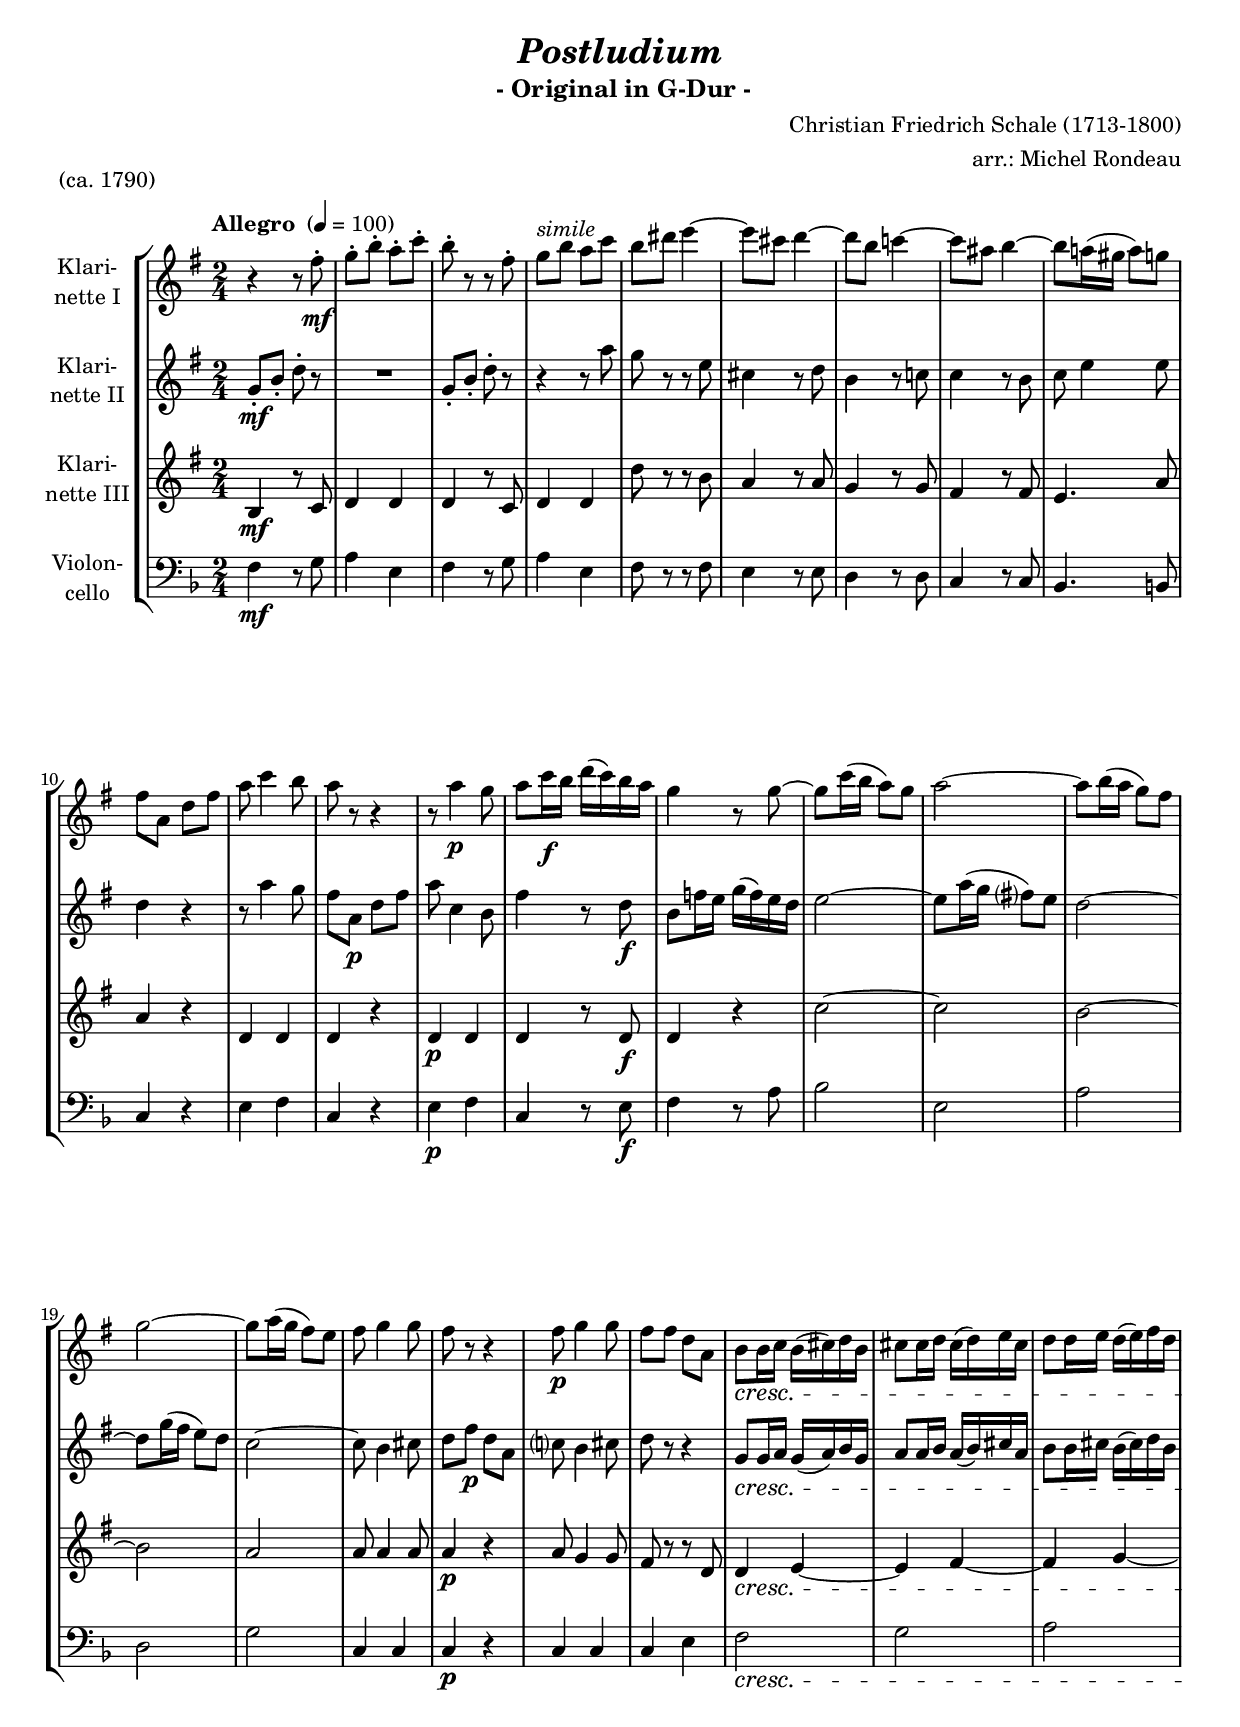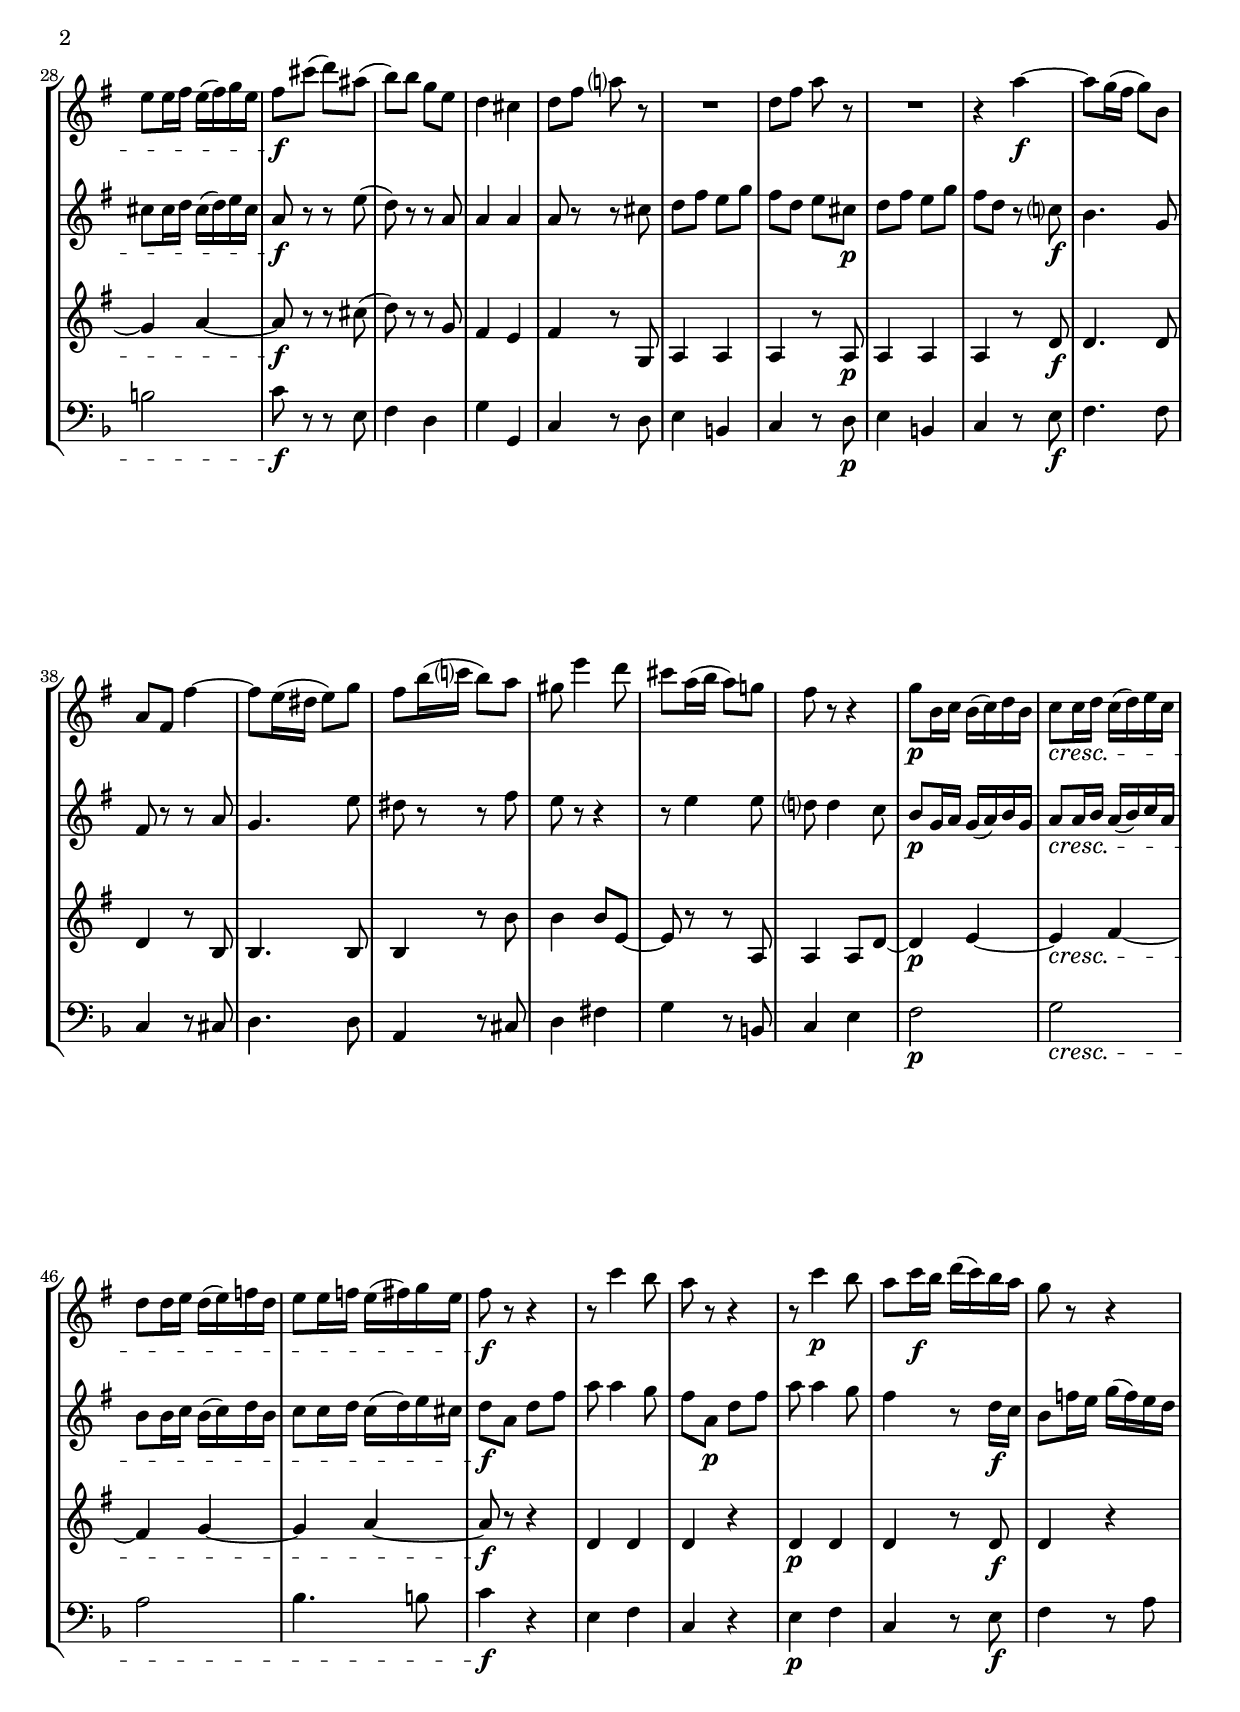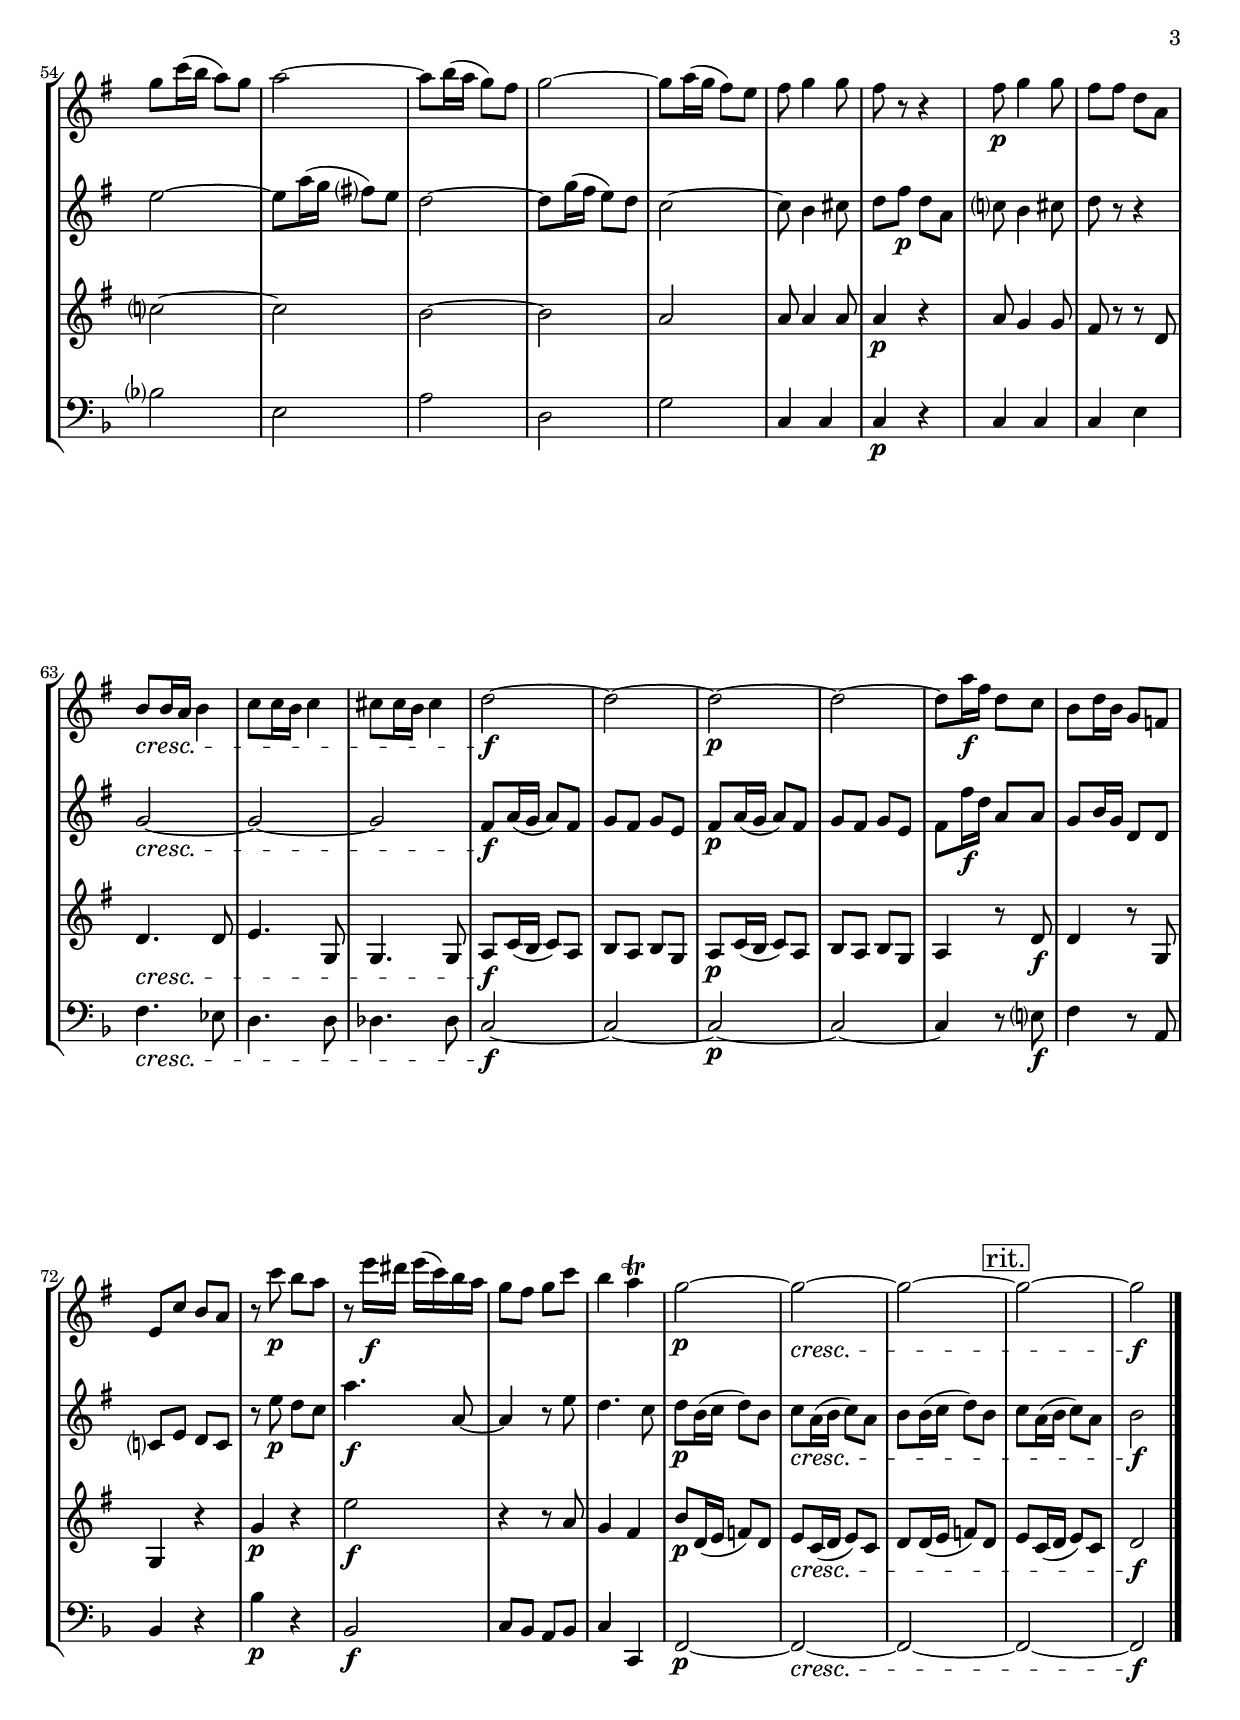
\version "2.18.2"
\include "deutsch.ly"
  
#(set-global-staff-size 19)

\header {
  title     = \markup \bold \italic "Postludium"
  subtitle  = " - Original in G-Dur -"
  composer  = "Christian Friedrich Schale (1713-1800)"
  arranger  = "arr.: Michel Rondeau"
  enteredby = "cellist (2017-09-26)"
  piece     = "(ca. 1790)"
}

voiceconsts = {
  \key g \major
  \time 2/4
  \clef "treble"
%  \numericTimeSignature
  \compressFullBarRests
  % Set default beaming for all staves
%  \set Timing.beamExceptions = #'()
%  \set Timing.baseMoment     = #(ly:make-moment 1 2)
%  \set Timing.beatStructure  = #'(1)
  \tempo "Allegro " 4=100
}

mifl = "flute"
miob = "oboe"
mifh = "french horn"
mist = "string ensemble 1"
micl = "clarinet"
miba = "cello"

rit  = \mark \markup \box "rit."
simi = \markup \italic "simile"

va = \relative c'' {
  \voiceconsts

  r4 r8 fis-.\mf
  g-. h-. a-. c-.
  h-. r r fis-.
  g^\simi h a c
  h dis e4~
  e8 cis d4~
  d8 h c!4~
  c8 ais h4~
  
  h8 a!16( gis a8) g
  fis a, d fis
  a c4 h8
  a r r4
  r8 a4\p g8
  a c16\f h d( c) h a
  g4 r8 g~
  g c16( h a8) g
  a2~
  
  a8 h16( a g8) fis
  g2~
  g8 a16( g fis8) e
  fis g4 g8
  fis r r4
  fis8\p g4 g8
  fis fis d a
  h\cresc h16 c h( cis) d h
  cis8 cis16 d cis( d) e cis

  d8 d16 e d( e) fis d
  e8 e16 fis e( fis) g e
  fis8\f cis'( d) ais(
  h) h g e
  d4 cis
  d8 fis a? r
  R2
  d,8 fis a r
  R2

  r4 a~\f
  a8 g16( fis g8) h,
  a fis fis'4~
  fis8 e16( dis e8) g
  fis h16( c? h8) a
  gis e'4 d8
  cis a16( h a8) g!
  fis r r4
  g8\p h,16 c h( c) d h

  c8\cresc c16 d c( d) e c
  d8 d16 e d( e) f d
  e8 e16 f e( fis) g e
  fis8\f r r4
  r8 c'4 h8
  a r r4
  r8 c4\p h8
  a c16\f h d( c) h a

  g8 r r4
  g8 c16( h a8) g
  a2~
  a8 h16( a g8) fis
  g2~
  g8 a16( g fis8) e
  fis g4 g8
  fis r r4
  fis8\p g4 g8
  fis fis d a

  h\cresc h16 a h4
  c8 c16 h c4
  cis8 cis16 h cis4
  d2~\f
  d~
  d~\p
  d~
  d8 a'16\f fis d8 c
  h d16 h g8 f
  e c' h a

  r c'\p h a
  r e'16\f dis e( c) h a
  g8 fis g c
  h4 a\trill
  g2~\p
  g~\cresc
  g~ \rit
  g~
  g\f \bar "|."
}

vb = \relative c'' {
  \voiceconsts

  g8-.\mf h-. d-. r
  R2
  g,8-. h-. d-. r
  r4 r8 a'
  g r r e
  cis4 r8 d
  h4 r8 c!
  c4 r8 h
  c e4 e8
  
  d4 r
  r8 a'4 g8
  fis a,\p d fis
  a c,4 h8
  fis'4 r8 d\f
  h f'16 e g( f) e d
  e2~
  e8 a16( g fis?8) e
  d2~
  d8 g16( fis e8) d
  
  c2~
  c8 h4 cis8
  d fis\p d a
  c? h4 cis8
  d r r4
  g,8\cresc g16 a g( a) h g
  a8 a16 h a( h) cis a
  h8 h16 cis h( cis) d h

  cis8 cis16 d cis( d) e cis
  a8\f r r e'(
  d) r r a
  a4 a
  a8 r r cis
  d fis e g
  fis d e cis\p
  d fis e g
  fis d r c?\f

  h4. g8
  fis r r a
  g4. e'8
  dis r r fis
  e r r4
  r8 e4 e8
  d? d4 c8
  h\p g16 a g( a) h g
  a8\cresc a16 h a( h) c a

  h8 h16 c h( c) d h
  c8 c16 d c( d) e cis
  d8\f a d fis
  a a4 g8
  fis a,\p d fis
  a a4 g8
  fis4 r8 d16\f c
  h8 f'16 e g( f) e d
  e2~

  e8 a16( g fis?8) e
  d2~
  d8 g16( fis e8) d
  c2~
  c8 h4 cis8
  d fis\p d a
  c? h4 cis8
  d r r4
  g,2~\cresc
  g~
  g

  fis8\f a16( g a8) fis
  g fis g e
  fis\p a16( g a8) fis
  g fis g e
  fis fis'16\f d a8 a
  g h16 g d8 d
  c? e d c
  r e'\p d c
  a'4.\f a,8~

  a4 r8 e'
  d4. c8
  d\p h16( c d8) h
  c\cresc a16( h c8) a
  h h16( c d8) h \rit
  c a16( h c8) a
  h2\f \bar "|."
}

vc = \relative c' {
  \voiceconsts

  h4\mf r8 c
  d4 d
  d r8 c
  d4 d
  d'8 r r h
  a4 r8 a
  g4 r8 g
  fis4 r8 fis
  e4. a8
  
  a4 r
  d, d
  d r
  d\p d
  d r8 d\f
  d4 r
  c'2~
  c
  h~
  h
  a
  
  a8 a4 a8
  a4\p r
  a8 g4 g8
  fis r r d
  d4\cresc e~
  e fis~
  fis g~
  g a~
  a8\f r r cis(
  d) r r g,

  fis4 e
  fis r8 g,
  a4 a
  a r8 a\p
  a4 a
  a r8 d\f
  d4. d8
  d4 r8 h
  h4. h8
  h4 r8 h'

  h4 h8 e,~
  e r r a,
  a4 a8 d~
  d4\p e~
  e\cresc fis~
  fis g~
  g a~
  a8\f r r4
  d, d
  d r

  d\p d
  d r8 d\f
  d4 r
  c'?2~
  c
  h~
  h
  a
  a8 a4 a8
  a4\p r
  a8 g4 g8

  fis r r d
  d4.\cresc d8
  e4. g,8
  g4. g8
  a\f c16( h c8) a
  h a h g
  a\p c16( h c8) a
  h a h g

  a4 r8 d\f
  d4 r8 g,
  g4 r
  g'\p r
  e'2\f
  r4 r8 a,
  g4 fis

  h8\p d,16( e f8) d
  e\cresc c16( d e8) c
  d d16( e f8) d \rit
  e c16( d e8) c
  d2\f \bar "|."
}

vd = \relative c' {
  \voiceconsts
  \clef "bass"

  g4\mf r8 a
  h4 fis
  g r8 a
  h4 fis
  g8 r r g
  fis4 r8 fis
  e4 r8 e
  d4 r8 d
  c4. cis8
  
  d4 r
  fis g
  d r
  fis\p g
  d r8 fis\f
  g4 r8 h
  c2
  fis,
  h
  e,
  a
  d,4 d

  d\p r
  d d
  d fis
  g2\cresc
  a
  h
  cis
  d8\f r r fis,
  g4 e
  a a,
  d r8 e

  fis4 cis
  d r8 e\p
  fis4 cis
  d r8 fis\f
  g4. g8
  d4 r8 dis
  e4. e8
  h4 r8 dis
  e4 gis
  a r8 cis,

  d4 fis
  g2\p
  a\cresc
  h
  c4. cis8
  d4\f r
  fis, g
  d r
  fis\p g
  d r8 fis\f
  g4 r8 h
  c?2

  fis,
  h
  e,
  a
  d,4 d
  d\p r
  d d
  d fis
  g4.\cresc f8
  e4. e8
  es4. es8
  d2~\f

  d~
  d~\p
  d~
  d4 r8 fis?\f
  g4 r8 h,
  c4 r
  c'\p r
  c,2\f
  d8 c h c

  d4 d,
  g2~\p
  g~\cresc
  g~ \rit
  g~
  g\f \bar "|."
}


music = \new StaffGroup <<
      \new Staff {
	\set Staff.midiInstrument = \micl
	\set Staff.instrumentName = \markup \center-column { "Klari-" "nette I" }
	\transpose g g { \va }
      }

      \new Staff {
	\set Staff.midiInstrument = \micl
	\set Staff.instrumentName = \markup \center-column { "Klari-" "nette II" }
	\transpose g g { \vb }
      }

      \new Staff {
	\set Staff.midiInstrument = \micl
	\set Staff.instrumentName = \markup \center-column { "Klari-" "nette III" }
	\transpose g g { \vc }
      }

      \new Staff {
	\set Staff.midiInstrument = \miba
	\set Staff.instrumentName = \markup \center-column { "Violon-" "cello" }
	\transpose g f { \vd }
      }
>>

\book {
  \score {
    \music
    \layout {}
  }

  \score {
    \unfoldRepeats \music

    \midi {
      \context {
        \Score
      }
    }
  }
}
